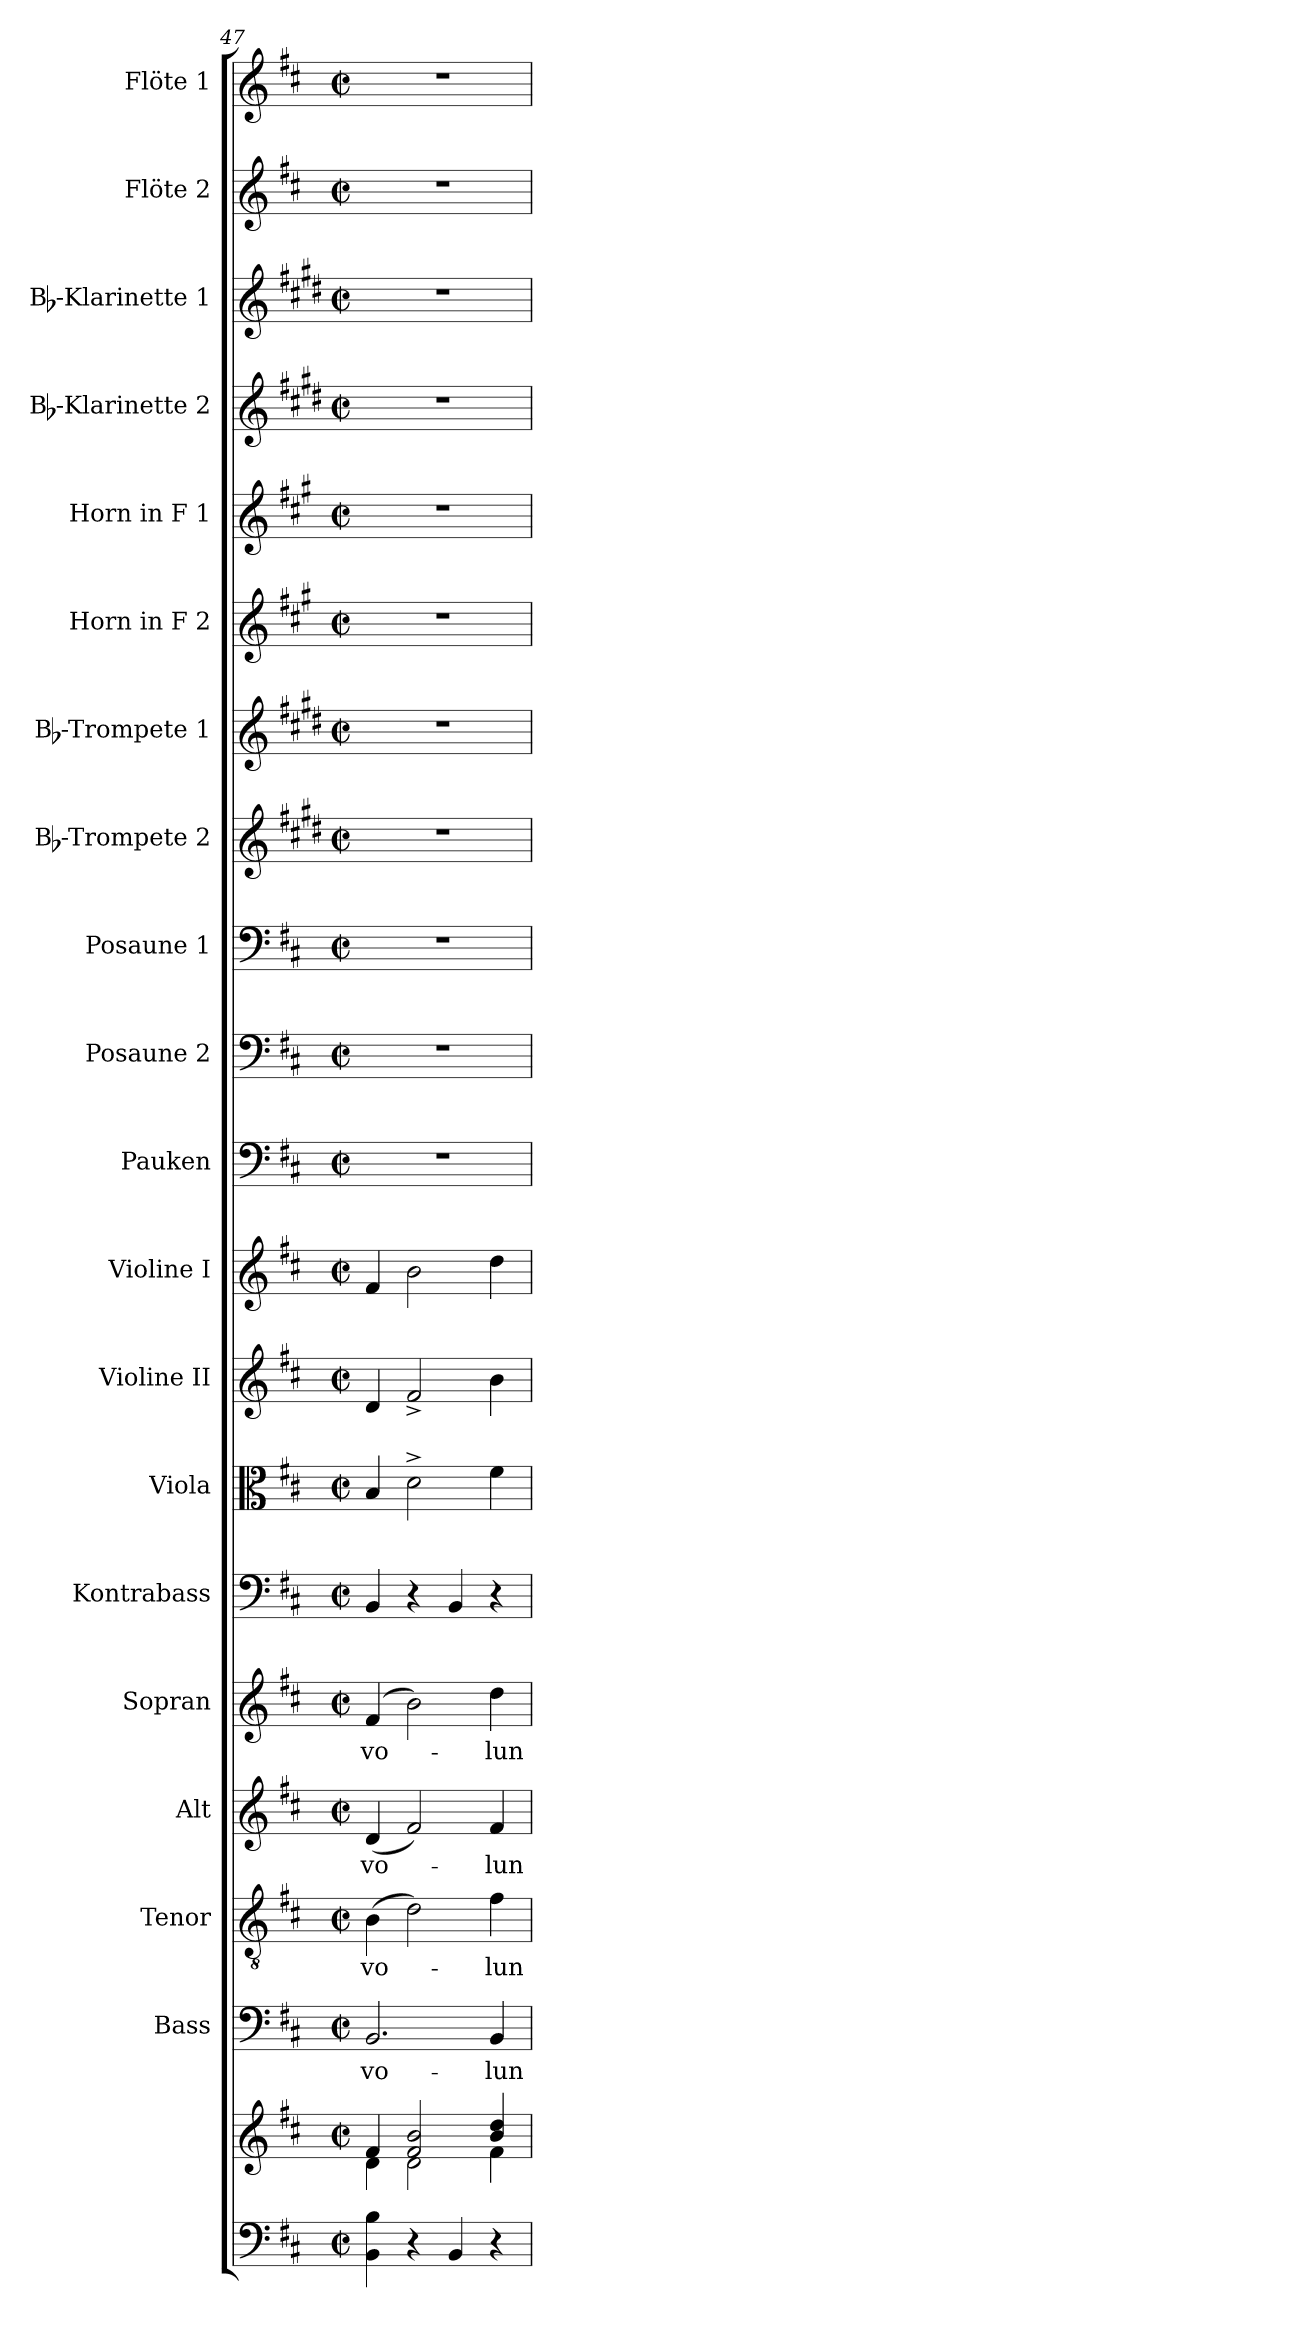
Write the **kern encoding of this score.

**kern	**kern	**kern	**text	**kern	**text	**kern	**text	**kern	**text	**kern	**kern	**kern	**kern	**kern	**kern	**kern	**kern	**kern	**kern	**kern	**kern	**kern	**kern	**kern
*part20	*part20	*part19	*part19	*part18	*part18	*part17	*part17	*part16	*part16	*part15	*part14	*part13	*part12	*part11	*part10	*part9	*part8	*part7	*part6	*part5	*part4	*part3	*part2	*part1
*staff21	*staff20	*staff19	*staff19	*staff18	*staff18	*staff17	*staff17	*staff16	*staff16	*staff15	*staff14	*staff13	*staff12	*staff11	*staff10	*staff9	*staff8	*staff7	*staff6	*staff5	*staff4	*staff3	*staff2	*staff1
*	*	*I"Bass	*	*I"Tenor	*	*I"Alt	*	*I"Sopran	*	*I"Kontrabass	*I"Viola	*I"Violine II	*I"Violine I	*I"Pauken	*I"Posaune 2	*I"Posaune 1	*I"Bb-Trompete 2	*I"Bb-Trompete 1	*I"Horn in F 2	*I"Horn in F 1	*I"Bb-Klarinette 2	*I"Bb-Klarinette 1	*I"Flöte 2	*I"Flöte 1
*	*	*I'B.	*	*I'T.	*	*I'A.	*	*I'S.	*	*I'Kb.	*I'Vla.	*I'Vl. II	*I'Vl. I	*I'Pk.	*I'Pos. 2	*I'Pos. 1	*I'Bb Trp. 2	*I'Bb Trp. 1	*	*	*I'Bb Kl. 2	*I'Bb Kl. 1	*I'Fl. 2	*I'Fl. 1
!!LO:PB:g=z
*clefF4	*clefG2	*clefF4	*	*clefGv2	*	*clefG2	*	*clefG2	*	*clefF4	*clefC3	*clefG2	*clefG2	*clefF4	*clefF4	*clefF4	*clefG2	*clefG2	*clefG2	*clefG2	*clefG2	*clefG2	*clefG2	*clefG2
*	*	*	*	*	*	*	*	*	*	*ITrd7c12	*	*	*	*	*	*	*ITrd1c2	*ITrd1c2	*ITrd4c7	*ITrd4c7	*ITrd1c2	*ITrd1c2	*	*
*k[f#c#]	*k[f#c#]	*k[f#c#]	*	*k[f#c#]	*	*k[f#c#]	*	*k[f#c#]	*	*k[f#c#]	*k[f#c#]	*k[f#c#]	*k[f#c#]	*k[f#c#]	*k[f#c#]	*k[f#c#]	*k[f#c#]	*k[f#c#]	*k[f#c#]	*k[f#c#]	*k[f#c#]	*k[f#c#]	*k[f#c#]	*k[f#c#]
*D:	*D:	*D:	*	*D:	*	*D:	*	*D:	*	*D:	*D:	*D:	*D:	*D:	*D:	*D:	*D:	*D:	*D:	*D:	*D:	*D:	*D:	*D:
*M2/2	*M2/2	*M2/2	*	*M2/2	*	*M2/2	*	*M2/2	*	*M2/2	*M2/2	*M2/2	*M2/2	*M2/2	*M2/2	*M2/2	*M2/2	*M2/2	*M2/2	*M2/2	*M2/2	*M2/2	*M2/2	*M2/2
*met(c|)	*met(c|)	*met(c|)	*	*met(c|)	*	*met(c|)	*	*met(c|)	*	*met(c|)	*met(c|)	*met(c|)	*met(c|)	*met(c|)	*met(c|)	*met(c|)	*met(c|)	*met(c|)	*met(c|)	*met(c|)	*met(c|)	*met(c|)	*met(c|)	*met(c|)
=47	=47	=47	=47	=47	=47	=47	=47	=47	=47	=47	=47	=47	=47	=47	=47	=47	=47	=47	=47	=47	=47	=47	=47	=47
*	*^	*	*	*	*	*	*	*	*	*	*	*	*	*	*	*	*	*	*	*	*	*	*	*
!	!	!	!	!LO:LY:b	!	!LO:LY:b	!	!LO:LY:b	!	!LO:LY:b	!	!	!	!	!	!	!	!	!	!	!	!	!	!	!
4BB\ 4B\	4f#/	4d\	2.BB/	vo-	(>4B\	vo-	(<4d/	vo-	(4f#/	vo-	4BBB/	4B/	4d/	4f#/	1r	1r	1r	1r	1r	1r	1r	1r	1r	1r	1r
4r	2f#/ 2b/	2d\	.	.	2d\)	.	2f#/)	.	2b\)	.	4r	2d^>\	2f#^</	2b\	.	.	.	.	.	.	.	.	.	.	.
4BB/	.	.	.	.	.	.	.	.	.	.	4BBB/	.	.	.	.	.	.	.	.	.	.	.	.	.	.
!	!	!	!	!LO:LY:b	!	!LO:LY:b	!	!LO:LY:b	!	!LO:LY:b	!	!	!	!	!	!	!	!	!	!	!	!	!	!	!
4r	4b/ 4dd/	4f#\	4BB/	-lun-	4f#\	-lun-	4f#/	-lun-	4dd\	-lun-	4r	4f#\	4b\	4dd\	.	.	.	.	.	.	.	.	.	.	.
*	*v	*v	*	*	*	*	*	*	*	*	*	*	*	*	*	*	*	*	*	*	*	*	*	*	*
=	=	=	=	=	=	=	=	=	=	=	=	=	=	=	=	=	=	=	=	=	=	=	=	=
*-	*-	*-	*-	*-	*-	*-	*-	*-	*-	*-	*-	*-	*-	*-	*-	*-	*-	*-	*-	*-	*-	*-	*-	*-
